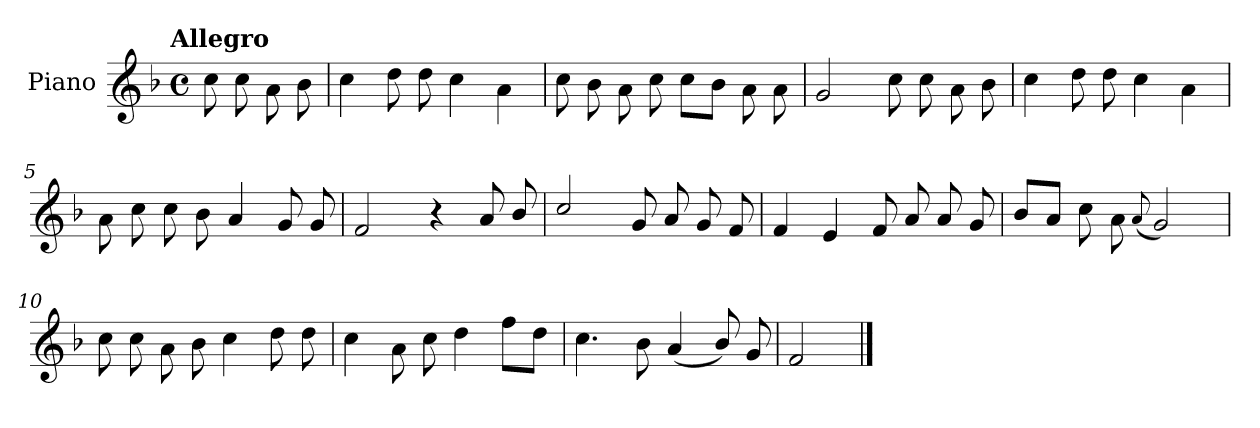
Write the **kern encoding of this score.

**kern
*part1
*staff1
*I"Piano
*I'Pno.
*clefG2
*k[b-]
!!LO:TX:omd:t=Allegro
*M4/4
*met(c)
*MM144
=
8cc\
8cc\
8a\
8b-\
=1
4cc\
8dd\
8dd\
4cc\
4a\
=2
8cc\
8b-\
8a\
8cc\
8cc\L
8b-\J
8a\
8a\
=3
2g/
8cc\
8cc\
8a\
8b-\
!!LO:LB:g=z
=4
4cc\
8dd\
8dd\
4cc\
4a\
=5
8a\
8cc\
8cc\
8b-\
4a/
8g/
8g/
=6
2f/
4r
8a/
8b-/
=7
2cc/
8g/
8a/
8g/
8f/
=8
4f/
4e/
8f/
8a/
8a/
8g/
!!LO:LB:g=z
=9
8b-/L
8a/J
8cc\
8a\
(<8qqa/
2g/)
=10
8cc\
8cc\
8a\
8b-\
4cc\
8dd\
8dd\
=11
4cc\
8a\
8cc\
4dd\
8ff\L
8dd\J
=12
4.cc\
8b-\
(<4a/
8b-/)
8g/
=13
2f/
==
*-
